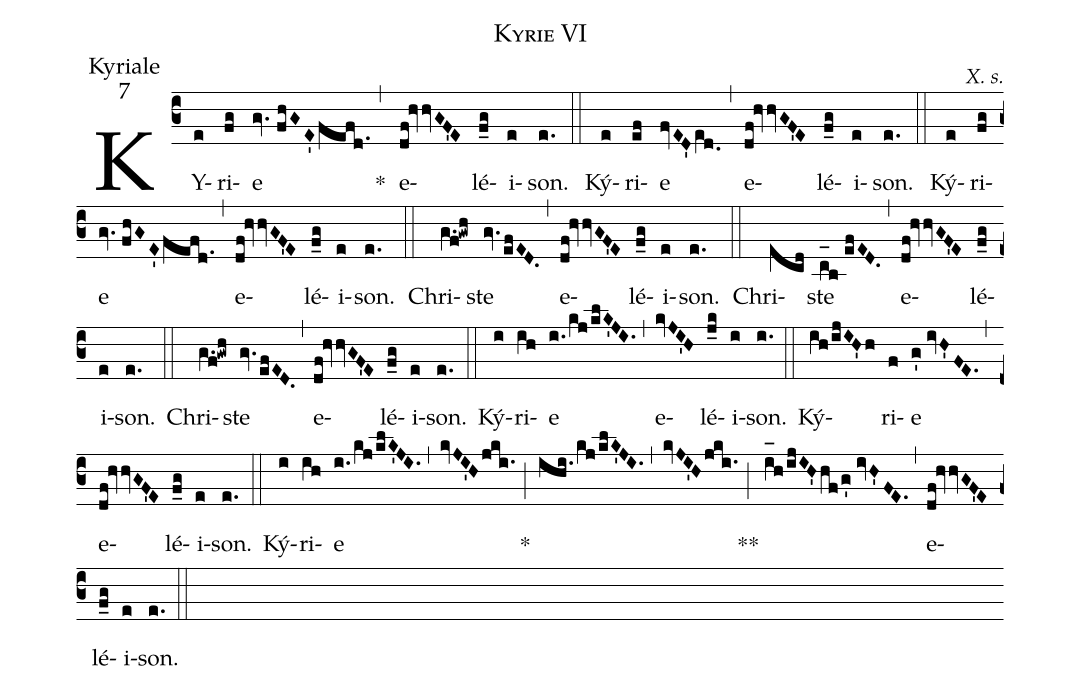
name:Kyrie VI;
office-part:Kyriale;
mode:7;
commentary:X. s.;
%%
(c3) KY(e)ri(fg)e(gv.//fhGE'fefd.) <clear>*(,) e(df!hvvGF'E)lé(f_g)i(e)son.(e.) (::)
Ký(e)ri(ef)e(fvED'e[ll:1]d.0) (,) e(df!hvvGF'E)lé(f_g)i(e)son.(e.) (::)
Ký(e)ri(fg)e(gv.//fhGE'fefd.) (,) e(df!hvvGF'E)lé(f_g)i(e)son.(e.) (::)
Chri(g.f!gwh)ste(gv.efED.) (,) e(df!hvvGF'E)lé(f_g)i(e)son.(e.) (::)
Chri(ecd)ste(c_[oh:h]b//efED.) (,) e(df!hvvGF'E)lé(f_g)i(e)son.(e.) (::)
Chri(g.f!gwh)ste(gv.efED.) (,) e(df!hvvGF'E)lé(f_g)i(e)son.(e.) (::)
Ký(i)ri(ih)e(i./kj/klK'JI.) (,) e(kvJI'H)lé(j_k)i(i)son.(i.) (::)
Ký(ih/ijIH'h)ri(f)e(g'//ivH'FE.) (,) e(df!hvvGF'E)lé(f_g)i(e)son.(e.) (::)
Ký(i)ri(ih)e(i./kj/klK'JI.) (,) (kvJI'Hjki.) <clear>*(;) (ihi./kj/klK'JI.) (,) (kvJI'Hjki.) <clear>**(;) (i_[oh:h]h/ijIH'hf/g'//ivH'FE.) (,) e(df!hvvGF'E)lé(f_g)i(e)son.(e.) (::)
